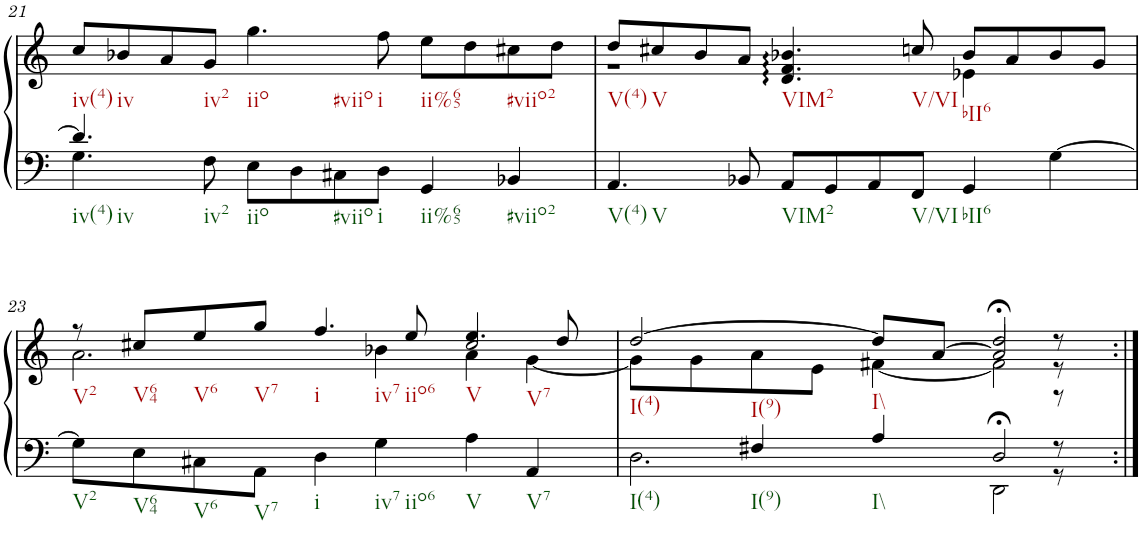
**kern	**kern
*part1	*part1
*staff2	*staff1
*I"Klavier linke Hand	*
!!LO:PB:g=z
*clefF4	*clefG2
*k[]	*k[]
*M3/2	*M3/2
=21	=21
*^	*^
4.d/]	4.G\	8cc/L	2ryy
.	.	8b-X/	.
.	.	8a/	.
8ryy	8F\	8g/J	.
2ryy	8E\L	2ryy	4.gg\
.	8D\	.	.
.	8C#X\	.	.
.	8D\J	.	8ff\
4GG/	2ryy	2ryy	8ee\L
.	.	.	8dd\
4BB-X/	.	.	8cc#X\
.	.	.	8dd\J
*v	*v	*	*
=22	=22	=22
4.AA/	8dd/L	1r
.	8cc#X/	.
.	8b/	.
8BB-X/	8a/J	.
8AA/L	4.d/ 4.f/ 4.b-X/	.
8GG/	.	.
8AA/	.	.
8FF/J	8ccn/	.
4GG/	8b-/L	4e-X\
.	8a/	.
[4G\	8b-/	4ryy
.	8g/J	.
!!LO:LB:g=z
=23	=23	=23
*	*	*^
8G\L]	8r	2.a\	1ryy
8E\	8cc#X/L	.	.
8C#X\	8ee/	.	.
8AA\J	8gg/J	.	.
4D\	4.ff/	.	.
4G\	.	4b-X\	.
.	8ee/	.	.
4A\	4.ee/	4a\	2cc#/
4AA/	.	[4g\	.
.	8dd/	.	.
=24	=24	=24	=24
*^	*	*	*
4ryy	2.D\	[2dd/	8g\L]	2.ryy
.	.	.	8g\	.
4F#X/	.	.	8a\	.
.	.	.	8e\J	.
4A/	.	8dd/L]	[4f#X\	.
.	.	[8a/J	.	.
2D;</	2DD\	2a;</]	2f#\]	2dd/
8r	8r	8r	8r	8r
*v	*v	*	*	*
*	*v	*v	*v
=:|!	=:|!
*-	*-
